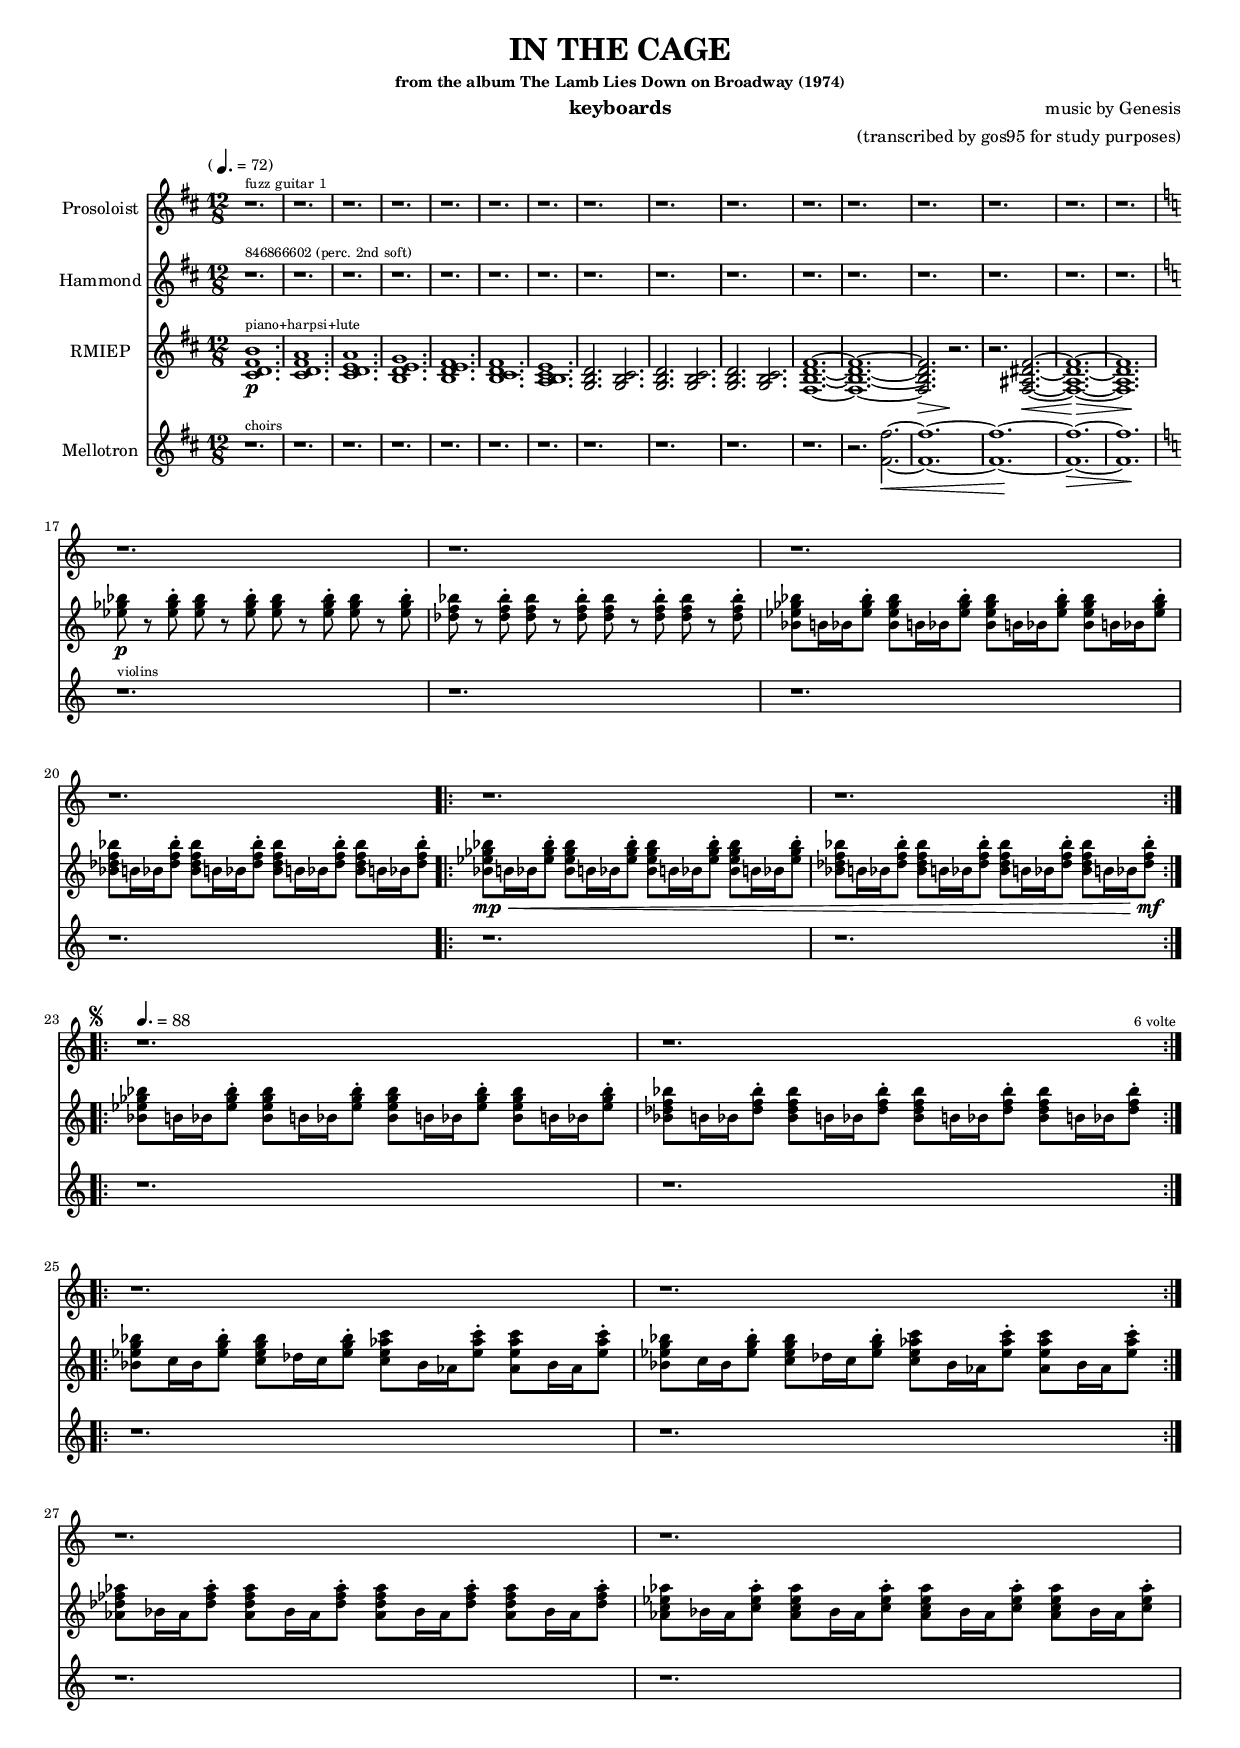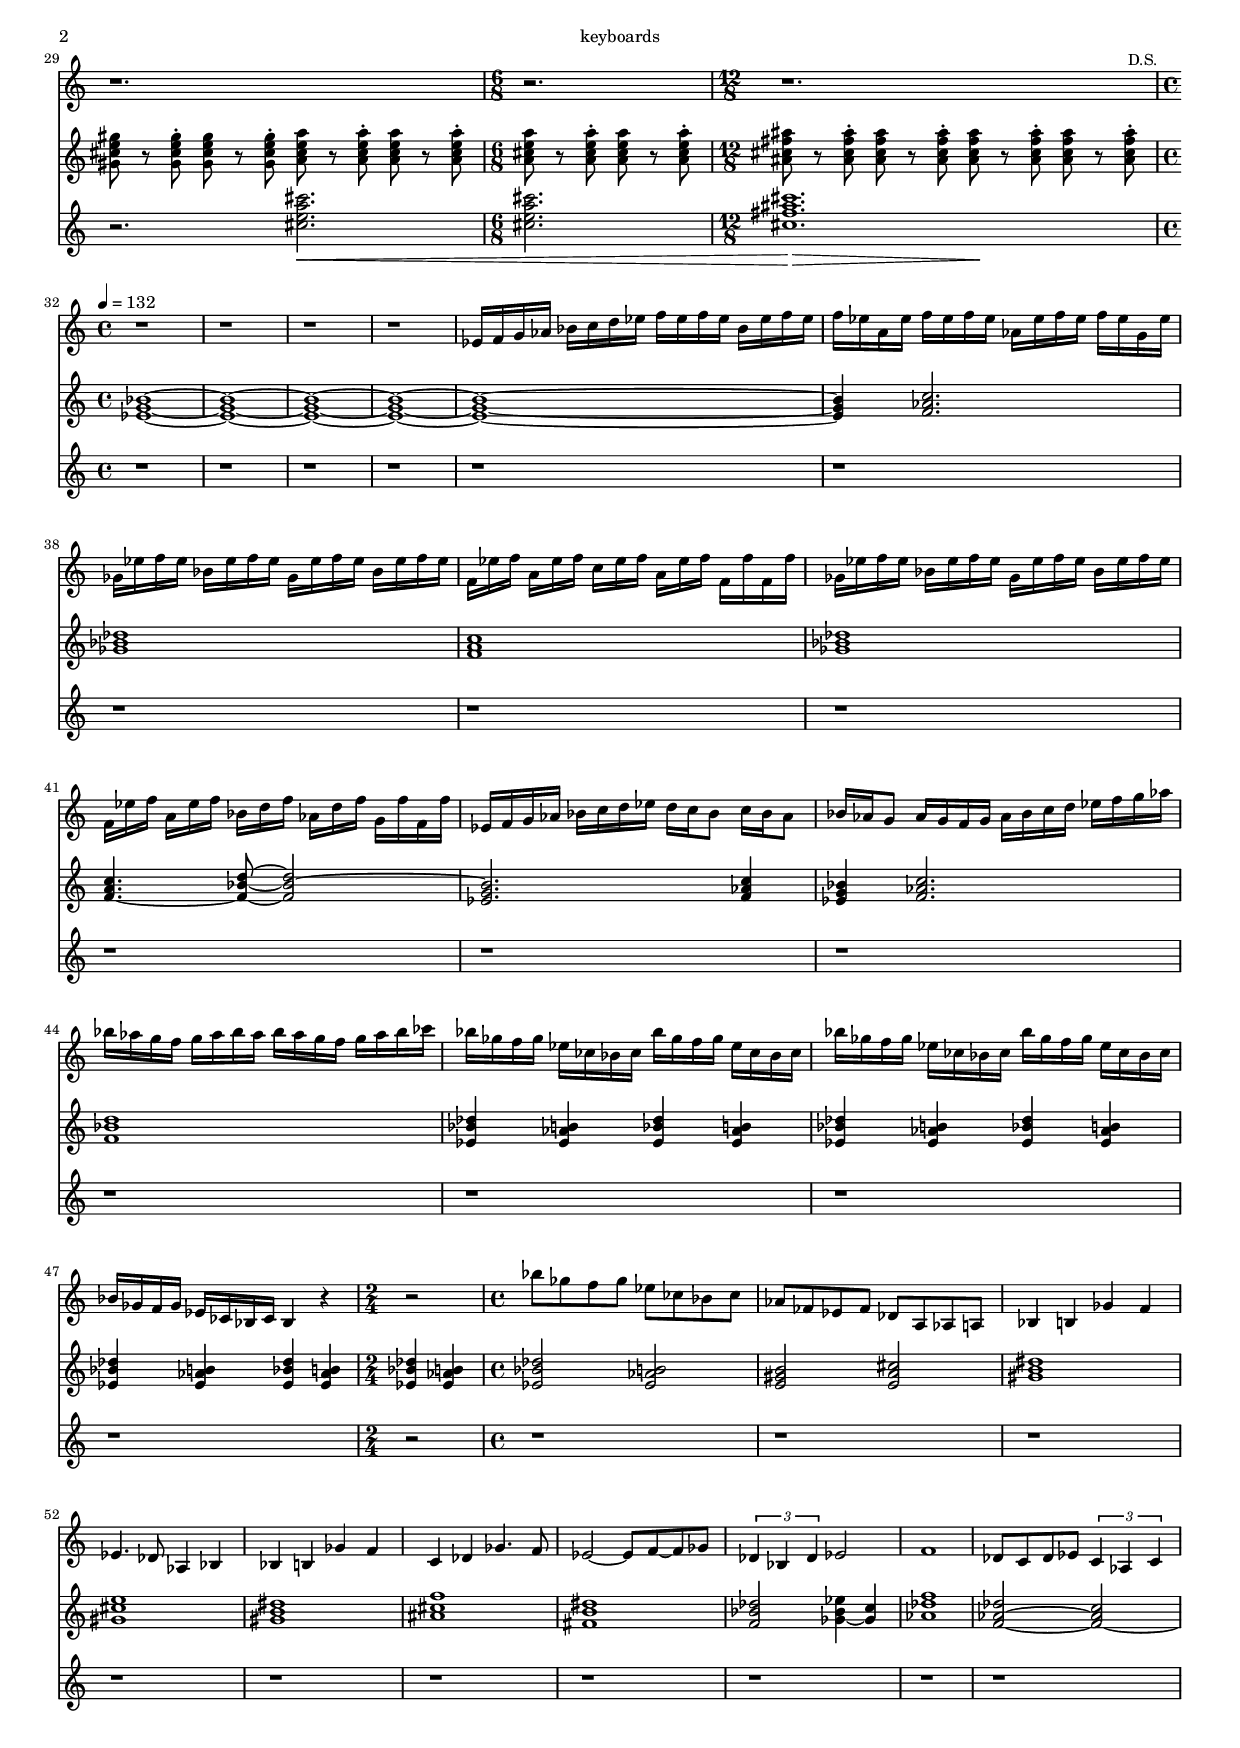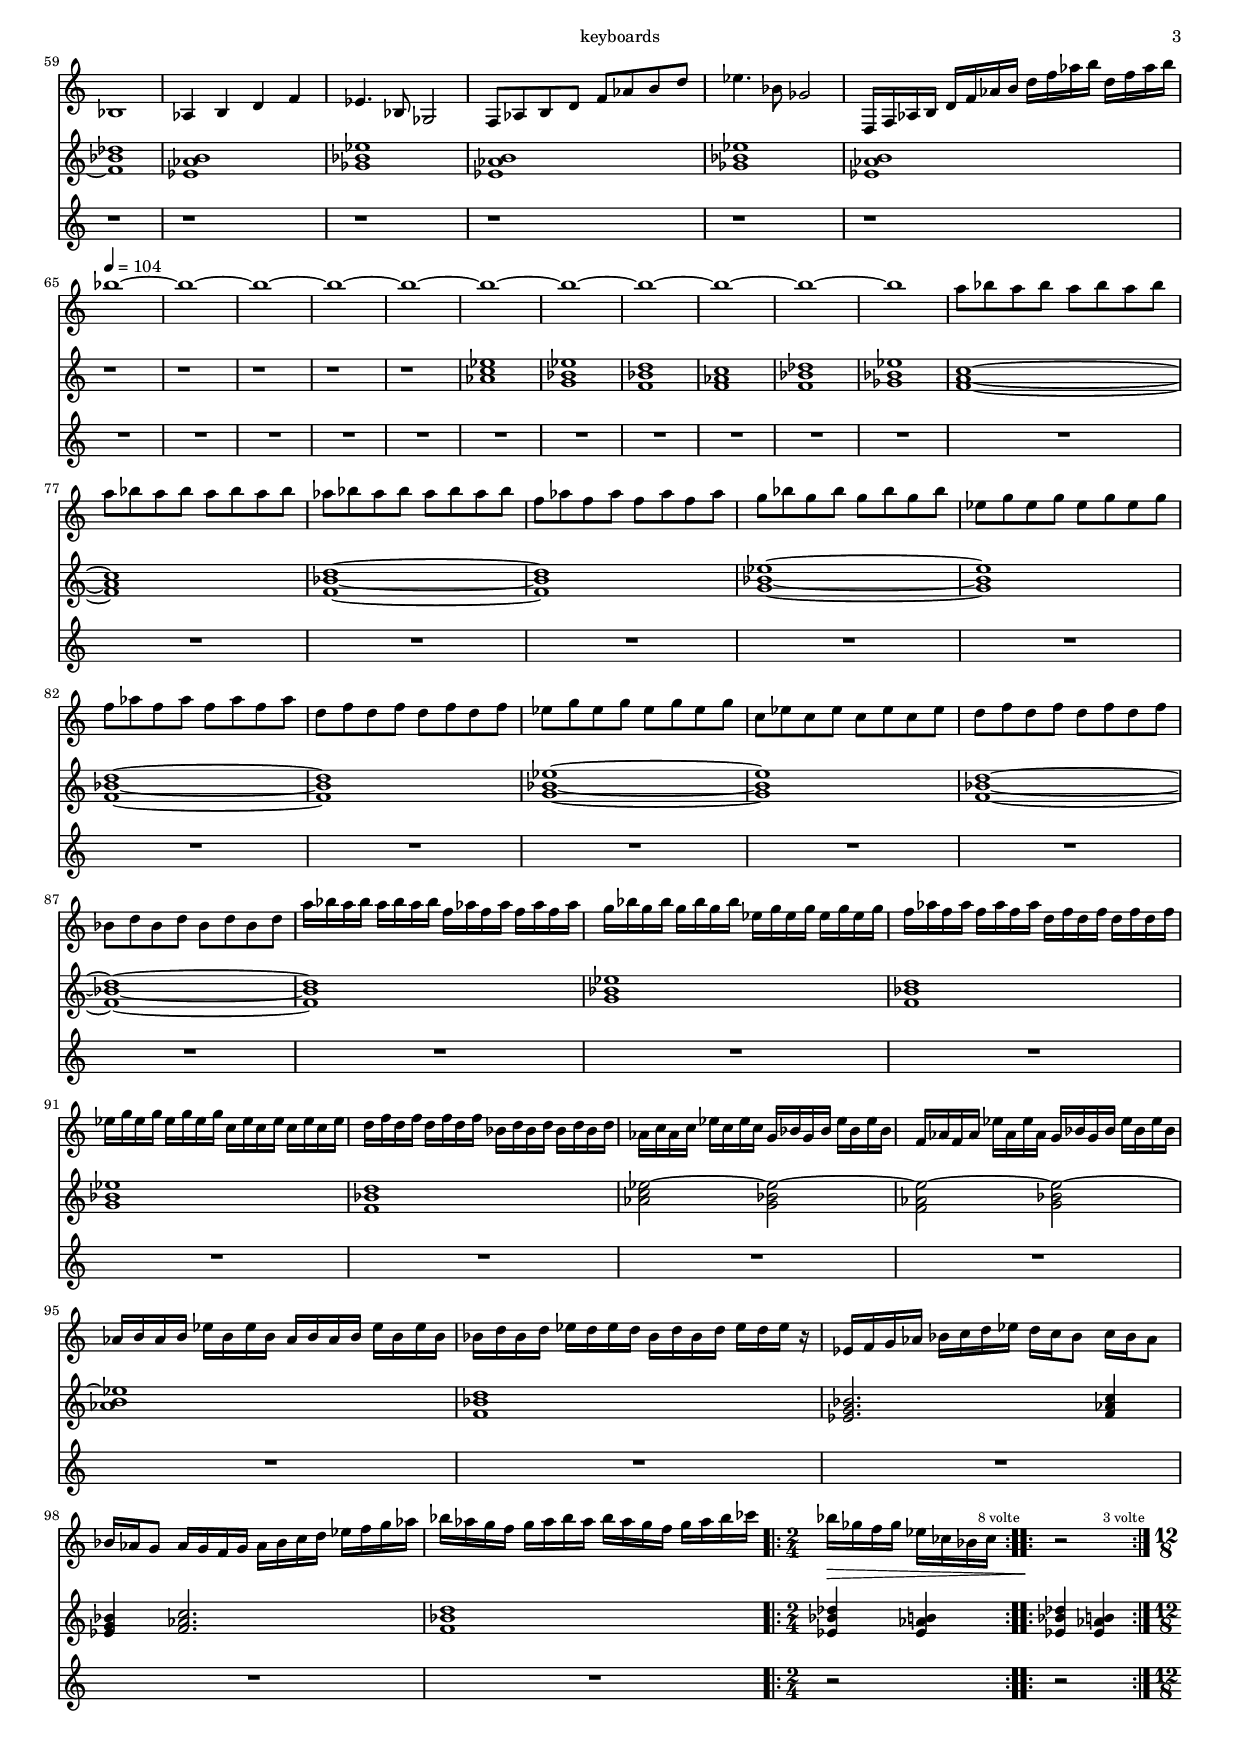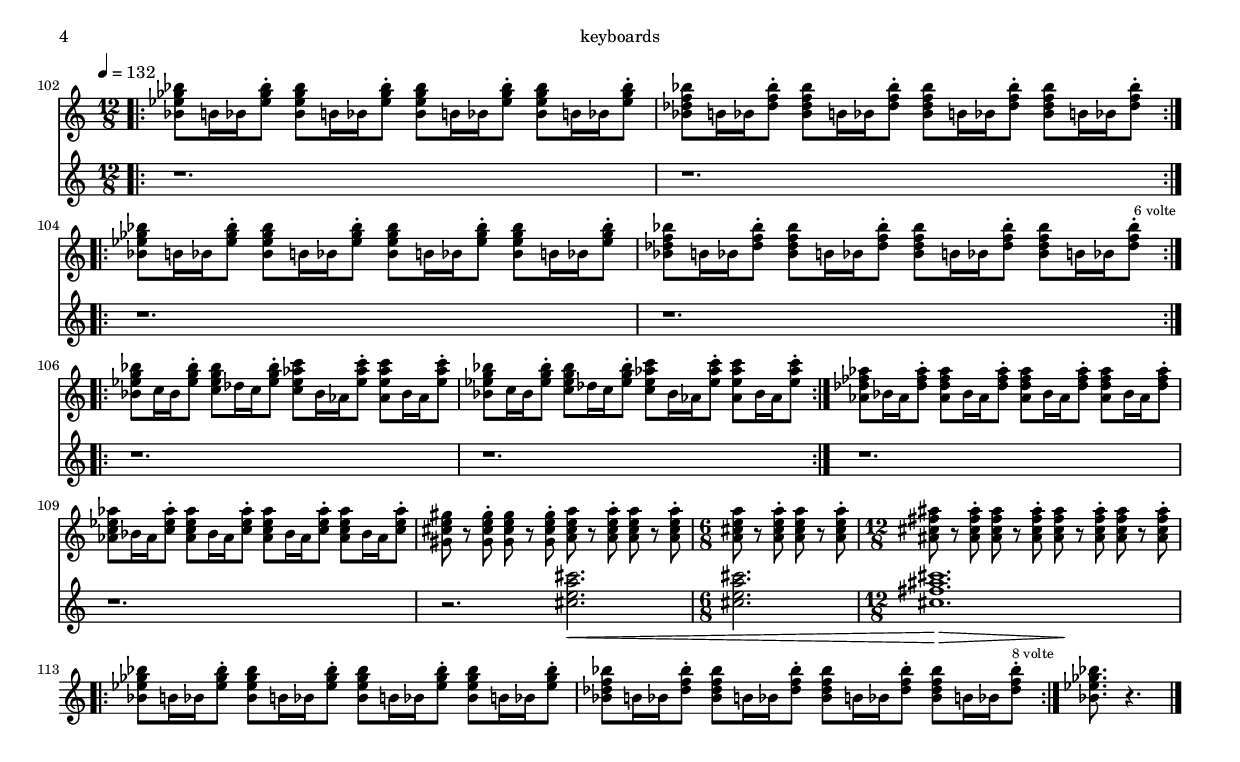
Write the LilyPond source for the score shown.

% ===========================================================================================================
% in-the-cage.ly
%  _____ _        ___            _       ___ _    _      ___   __ _____ _         ___                 _    
% |_   _| |_  ___| _ ) __ _ _ _ | |__ __/ __(_)__| |___ / _ \ / _|_   _| |_  ___ / __|___ _ _  ___ __(_)___
%   | | | ' \/ -_) _ \/ _` | ' \| / /(_-<__ \ / _` / -_) (_) |  _| | | | ' \/ -_) (_ / -_) ' \/ -_|_-< (_-<
%   |_| |_||_\___|___/\__,_|_||_|_\_\/__/___/_\__,_\___|\___/|_|   |_| |_||_\___|\___\___|_||_\___/__/_/__/
%                                                                                                          
% Copyright (c) 2018 Alessandro Fraschetti (mail: gos95@gommagomma.net)
%
% Permission is hereby granted, free of charge, to any person obtaining a copy
% of this software and associated documentation files (the "Software"), to deal
% in the Software without restriction, including without limitation the rights
% to use, copy, modify, merge, publish, distribute, sublicense, and/or sell
% copies of the Software, and to permit persons to whom the Software is
% furnished to do so, subject to the following conditions:
% 
% The above copyright notice and this permission notice shall be included in all
% copies or substantial portions of the Software.
% 
% THE SOFTWARE IS PROVIDED "AS IS", WITHOUT WARRANTY OF ANY KIND, EXPRESS OR
% IMPLIED, INCLUDING BUT NOT LIMITED TO THE WARRANTIES OF MERCHANTABILITY,
% FITNESS FOR A PARTICULAR PURPOSE AND NONINFRINGEMENT. IN NO EVENT SHALL THE
% AUTHORS OR COPYRIGHT HOLDERS BE LIABLE FOR ANY CLAIM, DAMAGES OR OTHER
% LIABILITY, WHETHER IN AN ACTION OF CONTRACT, TORT OR OTHERWISE, ARISING FROM,
% OUT OF OR IN CONNECTION WITH THE SOFTWARE OR THE USE OR OTHER DEALINGS IN THE
% SOFTWARE.
% ===========================================================================================================


\version "2.12.3"
#(ly:set-option 'delete-intermediate-files #t)
#(set-global-staff-size 15)


% ===========================================================================================================
% ------------------------------------------  S E C T I O N S  ----------------------------------------------
% ===========================================================================================================

% -----------------------------------------------------------------------------------------------------------
% --  INTRO  ------------------------------------------------------------------------------------------------
% -----------------------------------------------------------------------------------------------------------
rmiIntro = \relative c' {
    <cis d fis b>1. ^\markup { \tiny { "piano+harpsi+lute" } } \p
	<cis d fis a>1.
	<cis d e a>1.
	<b d e g>1.
	<b d e fis>1.
	<b cis d fis>1.
	<a b cis e>1.
	<g b d>2.	<g b cis>2.
	<g b d>2.	<g b cis>2.
	<g b d>2.	<g b cis>2.
	<fis b d fis>1.~
	<fis b d fis>1.~ \override Hairpin.to-barline = ##f
	<fis b d fis>2. \> r2. \!
	r2. <fis ais dis fis>2.~ \<
	<fis ais dis fis>1.~ \>
	<fis ais dis fis>1. \!
	\override Hairpin.to-barline = ##t
}
mellotronIntro = \relative c' {
    r1. ^\markup { \tiny {choirs} } r1. r1. r1. r1. r1. r1. r1. r1. r1. r1. \override Hairpin.to-barline = ##f
	r2. <fis fis'>2.~ \<
	<fis fis'>1.~ <fis fis'>1.~ \! <fis fis'>1.~ \>
	<fis fis'>1. \!
	\override Hairpin.to-barline = ##t
}
% -----------------------------------------------------------------------------------------------------------
% --  PONTE INTRO  ------------------------------------------------------------------------------------------
% -----------------------------------------------------------------------------------------------------------
hammondTemaPonteIntro = \relative c'' {
    <ees ges bes>8\p r8 <ees ges bes>8\staccato
	<ees ges bes>8 r8 <ees ges bes>8\staccato
	<ees ges bes>8 r8 <ees ges bes>8\staccato
	<ees ges bes>8 r8 <ees ges bes>8\staccato

	<des f bes>8 r8 <des f bes>8\staccato
	<des f bes>8 r8 <des f bes>8\staccato
	<des f bes>8 r8 <des f bes>8\staccato
	<des f bes>8 r8 <des f bes>8\staccato
}
hammondTemaACresc = \relative c'' {
    <bes ees ges bes>8 \mp \< b16 bes16 <ees ges bes>8\staccato
	<bes ees ges bes>8 b16 bes16 <ees ges bes>8\staccato
	<bes ees ges bes>8 b16 bes16 <ees ges bes>8\staccato
	<bes ees ges bes>8 b16 bes16 <ees ges bes>8\staccato

	<bes des f bes>8 b16 bes16 <des f bes>8\staccato
	<bes des f bes>8 b16 bes16 <des f bes>8\staccato
	<bes des f bes>8 b16 bes16 <des f bes>8\staccato
	<bes des f bes>8 b16 bes16 <des f bes>8\staccato \mf
}
% -----------------------------------------------------------------------------------------------------------
% --  TEMA  -------------------------------------------------------------------------------------------------
% -----------------------------------------------------------------------------------------------------------
hammondTemaA = \relative c'' {
    <bes ees ges bes>8 b16 bes16 <ees ges bes>8\staccato
	<bes ees ges bes>8 b16 bes16 <ees ges bes>8\staccato
	<bes ees ges bes>8 b16 bes16 <ees ges bes>8\staccato
	<bes ees ges bes>8 b16 bes16 <ees ges bes>8\staccato

	<bes des f bes>8 b16 bes16 <des f bes>8\staccato
	<bes des f bes>8 b16 bes16 <des f bes>8\staccato
	<bes des f bes>8 b16 bes16 <des f bes>8\staccato
	<bes des f bes>8 b16 bes16 <des f bes>8\staccato
}
hammondTemaB = \relative c'' {
    <bes ees g bes>8 c16 bes16 <ees g bes>8\staccato
	<c ees g bes>8 des16 c16 <ees g bes>8\staccato
	<c ees aes c>8 bes16 aes16 <ees' aes c>8\staccato
	<aes, ees' aes c>8 bes16 aes16 <ees' aes c>8\staccato

    <bes ees g bes>8 c16 bes16 <ees g bes>8\staccato
	<c ees g bes>8 des16 c16 <ees g bes>8\staccato
	<c ees aes c>8 bes16 aes16 <ees' aes c>8\staccato
	<aes, ees' aes c>8 bes16 aes16 <ees' aes c>8\staccato
}
hammondTemaC = \relative c'' {
    <aes des fes aes>8 bes16 aes16 <des fes aes>8\staccato
	<aes des fes aes>8 bes16 aes16 <des fes aes>8\staccato
	<aes des fes aes>8 bes16 aes16 <des fes aes>8\staccato
	<aes des fes aes>8 bes16 aes16 <des fes aes>8\staccato

    <aes c ees aes>8 bes16 aes16 <c ees aes>8\staccato
	<aes c ees aes>8 bes16 aes16 <c ees aes>8\staccato
	<aes c ees aes>8 bes16 aes16 <c ees aes>8\staccato
	<aes c ees aes>8 bes16 aes16 <c ees aes>8\staccato
}

hammondTemaD = \relative c'' {
    <gis cis e gis>8 r8 <gis cis e gis>8\staccato
	<gis cis e gis>8 r8 <gis cis e gis>8\staccato

	<a cis e a>8 r8 <a cis e a>8\staccato
	<a cis e a>8 r8 <a cis e a>8\staccato
}
hammondTemaE = \relative c'' {
	<a cis e a>8 r8 <a cis e a>8\staccato
	<a cis e a>8 r8 <a cis e a>8\staccato
}
hammondTemaF = \relative c'' {
    <ais cis fis ais>8 r8 <ais cis fis ais>8\staccato
	<ais cis fis ais>8 r8 <ais cis fis ais>8\staccato
	<ais cis fis ais>8 r8 <ais cis fis ais>8\staccato
	<ais cis fis ais>8 r8 <ais cis fis ais>8\staccato
}
mellotronTemaD = \relative c'' {
    r2. \override Hairpin.to-barline = ##f
    <cis e a cis>2. \<
}
mellotronTemaE = \relative c'' {
	<cis e a cis>2.
}
mellotronTemaF = \relative c'' {
	<< <cis fis ais cis>1. { s4 \> s s s\! } >>
	\override Hairpin.to-barline = ##t
}
% -----------------------------------------------------------------------------------------------------------
% --  SOLO  -------------------------------------------------------------------------------------------------
% -----------------------------------------------------------------------------------------------------------
prosoloistSolo = \relative c' {
    ees16 f g aes				bes c d ees				f ees f ees					bes ees f ees
	f ees a, ees'				f ees f ees				aes, ees' f ees				f ees g, ees'
	ges, ees' f ees				bes ees f ees			ges, ees' f ees				bes ees f ees
	f,[ ees' f]		a,[ ees' f]		c[ ees f]			   a,[ ees' f]				f, f' f, f'
	ges, ees' f ees				bes ees f ees			ges, ees' f ees				bes ees f ees
	f,[ ees' f]		a,[ ees' f]		bes,[ d f]			   aes,[ d f]				g, f' f, f'

	ees, f g aes				bes c d ees				d c bes8					c16 bes aes8
	bes16 aes g8				aes16 g f g				aes bes	c d					ees f g aes
	bes aes g f					g aes bes aes			bes aes g f					g aes bes ces

	bes ges f ges				ees ces bes ces			bes' ges f ges				ees ces bes ces
	bes' ges f ges				ees ces bes ces			bes' ges f ges				ees ces bes ces
	bes ges f ges				ees ces bes ces			bes4						r4

	\time 2/4
	r2
	\time 4/4

	bes''8 ges f ges									ees ces bes ces			
	aes fes ees fes										des a aes a

	bes4 						b 						ges' 						f				
	ees4.       					    des8			aes4 						bes
	bes4 						b 						ges' 						f
	c 							des						ges4.								f8
	ees2~												ees8 f~ 					f ges
	\times 2/3 {des4 bes des}							ees2
	f1
	des8 c						des ees					\times 2/3 {c4 aes c}
	bes1

	aes4						b						d							f
	ees4.								bes8			ges2

	f8 aes						b d						f aes						b d
	ees4.								bes8			ges2

	d,16 f aes b					d f aes b				d f aes b					d, f aes b
}
prosoloistSoloB = \relative c''' {
    bes1~
	bes1~
	bes1~
	bes1~
	bes1~

	bes1~
	bes1~
	bes1~
	bes1~
	bes1~
	bes1

	a8 bes a bes			a bes a bes
	a bes a bes				a bes a bes

	aes bes aes bes			aes bes aes bes
	f aes f aes				f aes f aes

	g bes g bes				g bes g bes
	ees, g ees g			ees g ees g

	f aes f aes				f aes f aes
	d, f d f				d f d f

	ees g ees g				ees g ees g
	c, ees c ees			c ees c ees

	d f d f					d f d f
	bes, d bes d			bes d bes d


	a'16 bes a bes			a bes a bes					f aes f aes				f aes f aes
	g bes g bes				g bes g bes					ees, g ees g			ees g ees g
	f aes f aes				f aes f aes					d, f d f				d f d f
	ees g ees g				ees g ees g					c, ees c ees			c ees c ees
	d f d f					d f d f						bes, d bes d			bes d bes d

	aes c aes c				ees c ees c					g bes g bes				ees bes ees bes
	f aes f aes				ees' aes, ees' aes,			g bes g bes				ees bes ees bes
	
	aes b aes b				ees b ees b					aes b aes b				ees b ees b
	bes d bes d				ees d ees d					bes d bes d				ees d ees r


	ees, f g aes				bes c d ees				d c bes8					c16 bes aes8
	bes16 aes g8				aes16 g f g				aes bes	c d					ees f g aes
	bes aes g f					g aes bes aes			bes aes g f					g aes bes ces

	\time 2/4
	bes \> ges f ges				ees ces bes ces
	r2 \!
}
hammondSolo = \relative c' {
    <ees g bes>1~
	<ees g bes>4 <f aes c>2.
	<ges bes des>1
	<f a c>1
	<ges bes des>1
	<f a c>4.~ <f bes d>8~ <f bes d>2~

	<ees g bes>2.		<f aes c>4
	<ees g bes>4		<f aes c>2.
	<f bes d>1

	<ees bes' des>4		<ees aes b>4	<ees bes' des>4		<ees aes b>4
	<ees bes' des>4		<ees aes b>4	<ees bes' des>4		<ees aes b>4
	<ees bes' des>4		<ees aes b>4	<ees bes' des>4		<ees aes b>4

	\time 2/4
	<ees bes' des>4		<ees aes b>4
	\time 4/4

	<ees bes' des>2		<ees aes b>2
	<e gis b>2			<e a cis>2

	<gis b dis>1
	<gis cis e>1
    <gis b dis>1
	<ais cis f>1
	<fis b dis>1
	<f bes des>2		<ges bes ees>4~  <ges c>4
	<aes des f>1

	<f aes des>2~		<f aes c>2~
    <f bes des>1

	<ees aes b>1
	<ges bes ees>1

	<ees aes b>1
	<ges bes ees>1

	<ees aes b>1
}
hammondSoloB = \relative c'' {
    r1 r1 r1 r1 r1

	<aes c ees>1
	<g bes ees>1
	<f bes d>1

	<f aes c>1
	<f bes des>1
	<ges bes ees>1

	<f a c>1~
	<f a c>1

	<f bes d>1~
	<f bes d>1
	<g bes ees>1~
	<g bes ees>1

	<f bes d>1~
	<f bes d>1
	<g bes ees>1~
	<g bes ees>1

	<f bes d>1~
	<f bes d>1~


	<f bes d>1
	<g bes ees>1
    <f bes d>1
	<g bes ees>1
	<f bes d>1

	<aes c ees>2~			<g bes ees>2~
	<f aes ees'>2~			<g bes ees>2~
	<aes b ees>1
	<f bes d>1

	<ees g bes>2.		<f aes c>4
	<ees g bes>4		<f aes c>2.
	<f bes d>1

	\time 2/4
	\repeat volta 8 {
	    <ees bes' des>4		<ees aes b>4
		\override Score.RehearsalMark #'break-visibility = #begin-of-line-invisible \override Score.RehearsalMark #'self-alignment-X = #RIGHT \mark \markup { \tiny { "8 volte" } }
	}
	\repeat volta 3 {
	    <ees bes' des>4		<ees aes b>4
		\override Score.RehearsalMark #'break-visibility = #begin-of-line-invisible \override Score.RehearsalMark #'self-alignment-X = #RIGHT \mark \markup { \tiny { "3 volte" } }
	}
}
hammondPonte = \relative c' {
    <ees g bes>1~
	<ees g bes>1~
	<ees g bes>1~
	<ees g bes>1~
}
% -----------------------------------------------------------------------------------------------------------
% --  FINE  -------------------------------------------------------------------------------------------------
% -----------------------------------------------------------------------------------------------------------
hammondFine = \relative c'' {
    <bes ees ges bes>8. r4.
}


% ===========================================================================================================
% --------------------------------------------  B U I L D  --------------------------------------------------
% ===========================================================================================================
rmi = {
    \clef violin
	\time 12/8
	\key d \major

	% INTRO
	\rmiIntro

	% PONTE
	% TEMA
	% SOLO
	% TEMA
	% CODA
}
prosoloist = {
    \clef violin
	\time 12/8
	\key d \major

	% INTRO
	r1. ^\markup { \tiny {fuzz guitar 1} } r1. r1. r1. r1. r1. r1. r1. r1. r1. r1. r1. r1. r1.  r1. r1.

	\key c \major
%	\key b \major

	% PONTE
	r1. r1.
	r1. r1.
	\repeat volta 2 {
	    r1. r1.
	}

	% TEMA
	\mark \markup \small { \musicglyph #"scripts.segno" }
	\repeat volta 6 {
	    r1. r1.
	}
	\repeat volta 2 {
	    r1. r1.
	}
	r1. r1.
	r1.
	\time 6/8 r2.
	\time 12/8 r1.
	\mark \markup \small { "D.S." }

    % SOLO
	\time 4/4
	r1 r1 r1 r1
	\prosoloistSolo
	\prosoloistSoloB
	\time 12/8

	% PONTE
	% TEMA
	% CODA
}
hammond = {
    \clef violin
	\time 12/8
	\key d \major

	% INTRO
	r1. ^\markup { \tiny {846866602 (perc. 2nd soft)} } r1. r1. r1. r1. r1. r1. r1. r1. r1. r1. r1. r1. r1.  r1. r1.
	\break

	\key c \major
%	\key b \major

    % PONTE
	\hammondTemaPonteIntro
	\hammondTemaA
	\repeat volta 2 {
	    \hammondTemaACresc
	}
	\break

	% TEMA (1' parte)
	\tempo 4. = 88
	\repeat volta 6 {
	    \hammondTemaA
		\override Score.RehearsalMark #'break-visibility = #begin-of-line-invisible \override Score.RehearsalMark #'self-alignment-X = #RIGHT \mark \markup { \tiny { "6 volte" } }
	}
	\break
	% TEMA (2' parte)
	\repeat volta 2 {
	    \hammondTemaB
	}
	\hammondTemaC
	\hammondTemaD
	\time 6/8 \hammondTemaE
	\time 12/8 \hammondTemaF
	\break

    % SOLO
	\time 4/4
	\tempo 4 = 132
	\hammondPonte
	\hammondSolo
	\tempo 4 = 104
	\hammondSoloB
	\time 12/8
	\pageBreak

	% PONTE
	\tempo 4 = 132
	\repeat volta 2 {
	    \hammondTemaA
	}

	% TEMA (1' parte)
	\repeat volta 6 {
	    \hammondTemaA
		\override Score.RehearsalMark #'break-visibility = #begin-of-line-invisible \override Score.RehearsalMark #'self-alignment-X = #RIGHT \mark \markup { \tiny { "6 volte" } }
	}
	\break
	% TEMA (2' parte)
	\repeat volta 2 {
	    \hammondTemaB
	}
	\hammondTemaC
	\hammondTemaD
	\time 6/8 \hammondTemaE
	\time 12/8 \hammondTemaF
	\break

    % CODA
	\repeat volta 8 {
	    \hammondTemaA
		\override Score.RehearsalMark #'break-visibility = #begin-of-line-invisible \override Score.RehearsalMark #'self-alignment-X = #RIGHT \mark \markup { \tiny { "8 volte" } }
	}
	\hammondFine
	\bar "|."
}
mellotron = {
    \clef violin
	\time 12/8
	\key d \major

	% INTRO
	\mellotronIntro

	\key c \major
%	\key b \major

	% PONTE
	r1. ^\markup { \tiny {violins} } r1.
	r1. r1.
	\repeat volta 2 {
	    r1. r1.
	}

	% TEMA
	\repeat volta 6 {
	    r1. r1.
	}
	\repeat volta 2 {
	    r1. r1.
	}
	r1. r1.
	\mellotronTemaD
	\time 6/8 \mellotronTemaE
	\time 12/8 \mellotronTemaF

    % SOLO
	\time 4/4
	r1 r1 r1 r1
	r1 r1 r1 r1 r1 r1
	r1 r1 r1
	r1 r1 r1
	\time 2/4
	r2
	\time 4/4
	r1 r1
	r1 r1 r1 r1 r1 r1 r1 r1 r1
	r1 r1
	r1 r1
	r1

	R1*35
	r2 r2
	\time 12/8

	% PONTE
	\repeat volta 2 {
	    r1. r1.
	}

	% TEMA
	\repeat volta 6 {
	    r1. r1.
	}
	\repeat volta 2 {
	    r1. r1.
	}
	r1. r1.
	\mellotronTemaD
	\time 6/8 \mellotronTemaE
	\time 12/8 \mellotronTemaF

	% CODA
}


% ===========================================================================================================
% ---------------------------------------------  B O O K  ---------------------------------------------------
% ===========================================================================================================
\book {

    \header {
        title       = \markup {\larger "IN THE CAGE"}
        subtitle    = ""
        subsubtitle = "from the album The Lamb Lies Down on Broadway (1974)"
        instrument  = "keyboards"
        composer    = "music by Genesis"
        arranger    = "(transcribed by gos95 for study purposes)"
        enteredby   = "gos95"
        piece       = \markup { \bold "                             " \smaller { (\note #"4."#1 = 72) } }
%		copyright   = "Copyright (c) 2018 Alessandro Fraschetti (mail: gos95@gommagomma.net)"
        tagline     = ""
    }

    \score {
    <<
        \new Staff = "Prosoloist" \with { midiInstrument = #"lead 2 (sawtooth)" fontSize = #0 \override StaffSymbol #'staff-space = #(magstep -1) }
        <<
            \set Staff.instrumentName = \markup { "Prosoloist" }
            \prosoloist
        >>
		\new Staff = "Hammond" \with { midiInstrument = #"drawbar organ" }
	    <<
		    \set Staff.instrumentName = "Hammond"
	        \hammond
        >>
		\new Staff = "RMIEP" \with { midiInstrument = #"drawbar organ" }
	    <<
		    \set Staff.instrumentName = "RMIEP"
	        \rmi
        >>
		\new Staff = "Mellotron" \with { midiInstrument = #"string ensemble 1" }
	    <<
		    \set Staff.instrumentName = "Mellotron"
	        \mellotron
        >>
    >>
    \layout { \context { \override VerticalAlignment #'forced-distance = #8 } }
    \midi { \tempo 4. = 72 }
    }
}
% ===========================================================================================================
